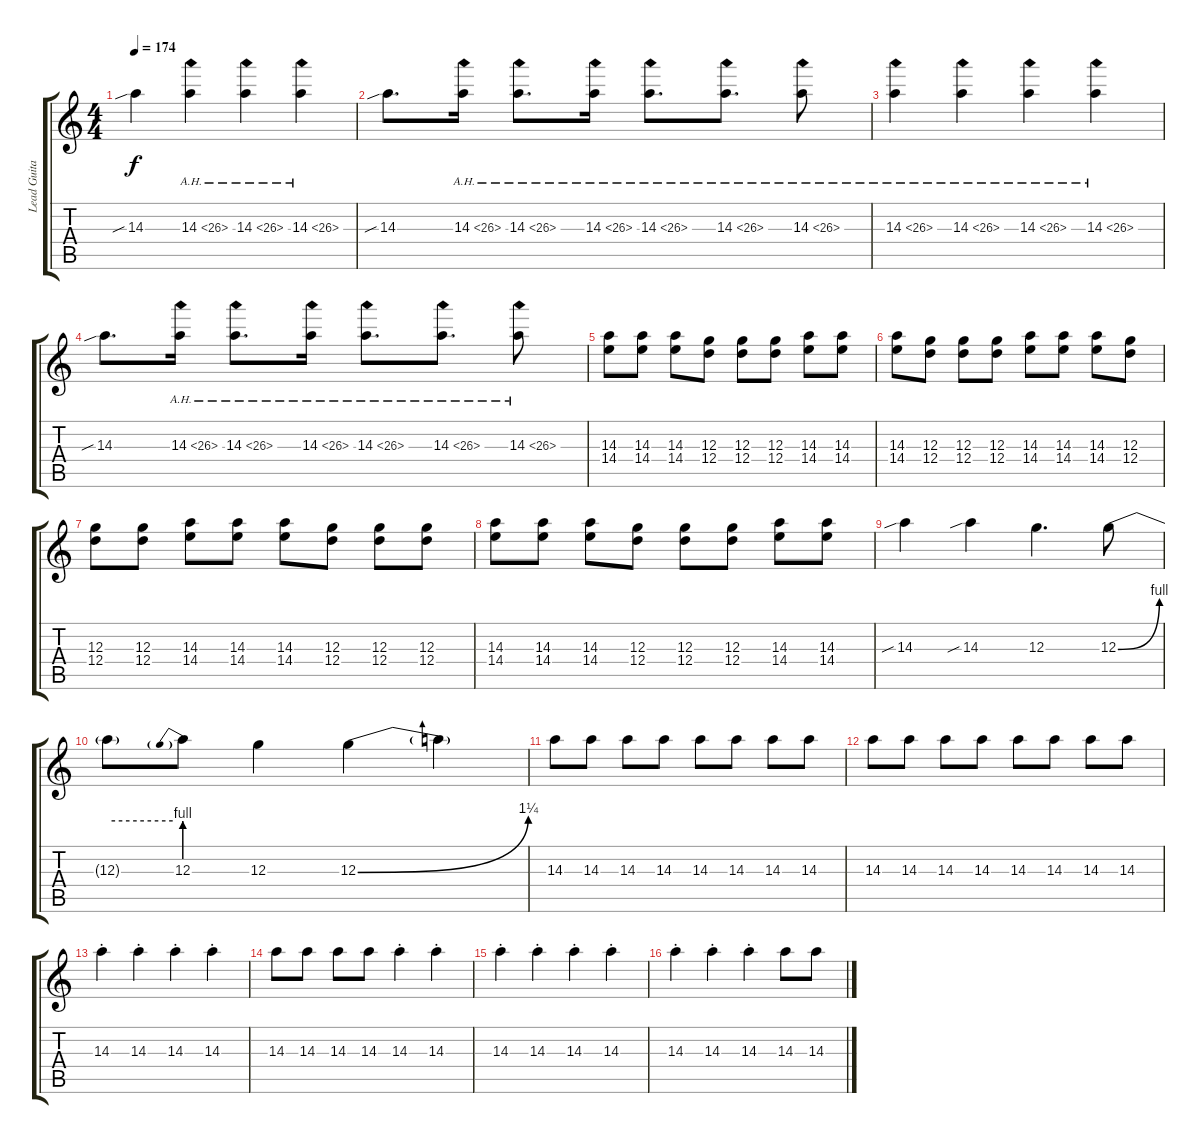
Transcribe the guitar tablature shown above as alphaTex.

\track ("Lead Guitar" "Lead Guita") {instrument distortionguitar}
\staff {score tabs}
\tuning (E4 B3 G3 D3 A2 E2) {hide}
\ts (4 4)
\tempo 174
\clef g2
\ks c
14.3{sib}.4{dy f} 14.3{ah 12}.4 14.3{ah 12}.4 14.3{ah 12}.4 |
14.3{sib}.8{d} 14.3{ah 12}.16 14.3{ah 12}.8{d} 14.3{ah 12}.16 14.3{ah 12}.8{d} 14.3{ah 12}.8{d} 14.3{ah 12}.8 |
14.3{ah 12}.4 14.3{ah 12}.4 14.3{ah 12}.4 14.3{ah 12}.4 |
14.3{sib}.8{d} 14.3{ah 12}.16 14.3{ah 12}.8{d} 14.3{ah 12}.16 14.3{ah 12}.8{d} 14.3{ah 12}.8{d} 14.3{ah 12}.8 |
(14.3 14.4).8 (14.3 14.4).8 (14.3 14.4).8 (12.3 12.4).8 (12.3 12.4).8 (12.3 12.4).8 (14.3 14.4).8 (14.3 14.4).8 |
(14.3 14.4).8 (12.3 12.4).8 (12.3 12.4).8 (12.3 12.4).8 (14.3 14.4).8 (14.3 14.4).8 (14.3 14.4).8 (12.3 12.4).8 |
(12.3 12.4).8 (12.3 12.4).8 (14.3 14.4).8 (14.3 14.4).8 (14.3 14.4).8 (12.3 12.4).8 (12.3 12.4).8 (12.3 12.4).8 |
(14.3 14.4).8 (14.3 14.4).8 (14.3 14.4).8 (12.3 12.4).8 (12.3 12.4).8 (12.3 12.4).8 (14.3 14.4).8 (14.3 14.4).8 |
14.3{sib}.4 14.3{sib}.4 12.3.4{d} 12.3{be (bend 0 0 60 4)}.8 |
12.3{be (hold 0 4 60 4) t}.8 12.3{be (prebend 0 4 60 4)}.8 12.3.4 12.3{be (bend 0 0 60 5)}.4 12.3{t}.4 |
14.3.8 14.3.8 14.3.8 14.3.8 14.3.8 14.3.8 14.3.8 14.3.8 |
14.3.8 14.3.8 14.3.8 14.3.8 14.3.8 14.3.8 14.3.8 14.3.8 |
14.3{st}.4 14.3{st}.4 14.3{st}.4 14.3{st}.4 |
14.3.8 14.3.8 14.3.8 14.3.8 14.3{st}.4 14.3{st}.4 |
14.3{st}.4 14.3{st}.4 14.3{st}.4 14.3{st}.4 |
14.3{st}.4 14.3{st}.4 14.3{st}.4 14.3.8 14.3.8
